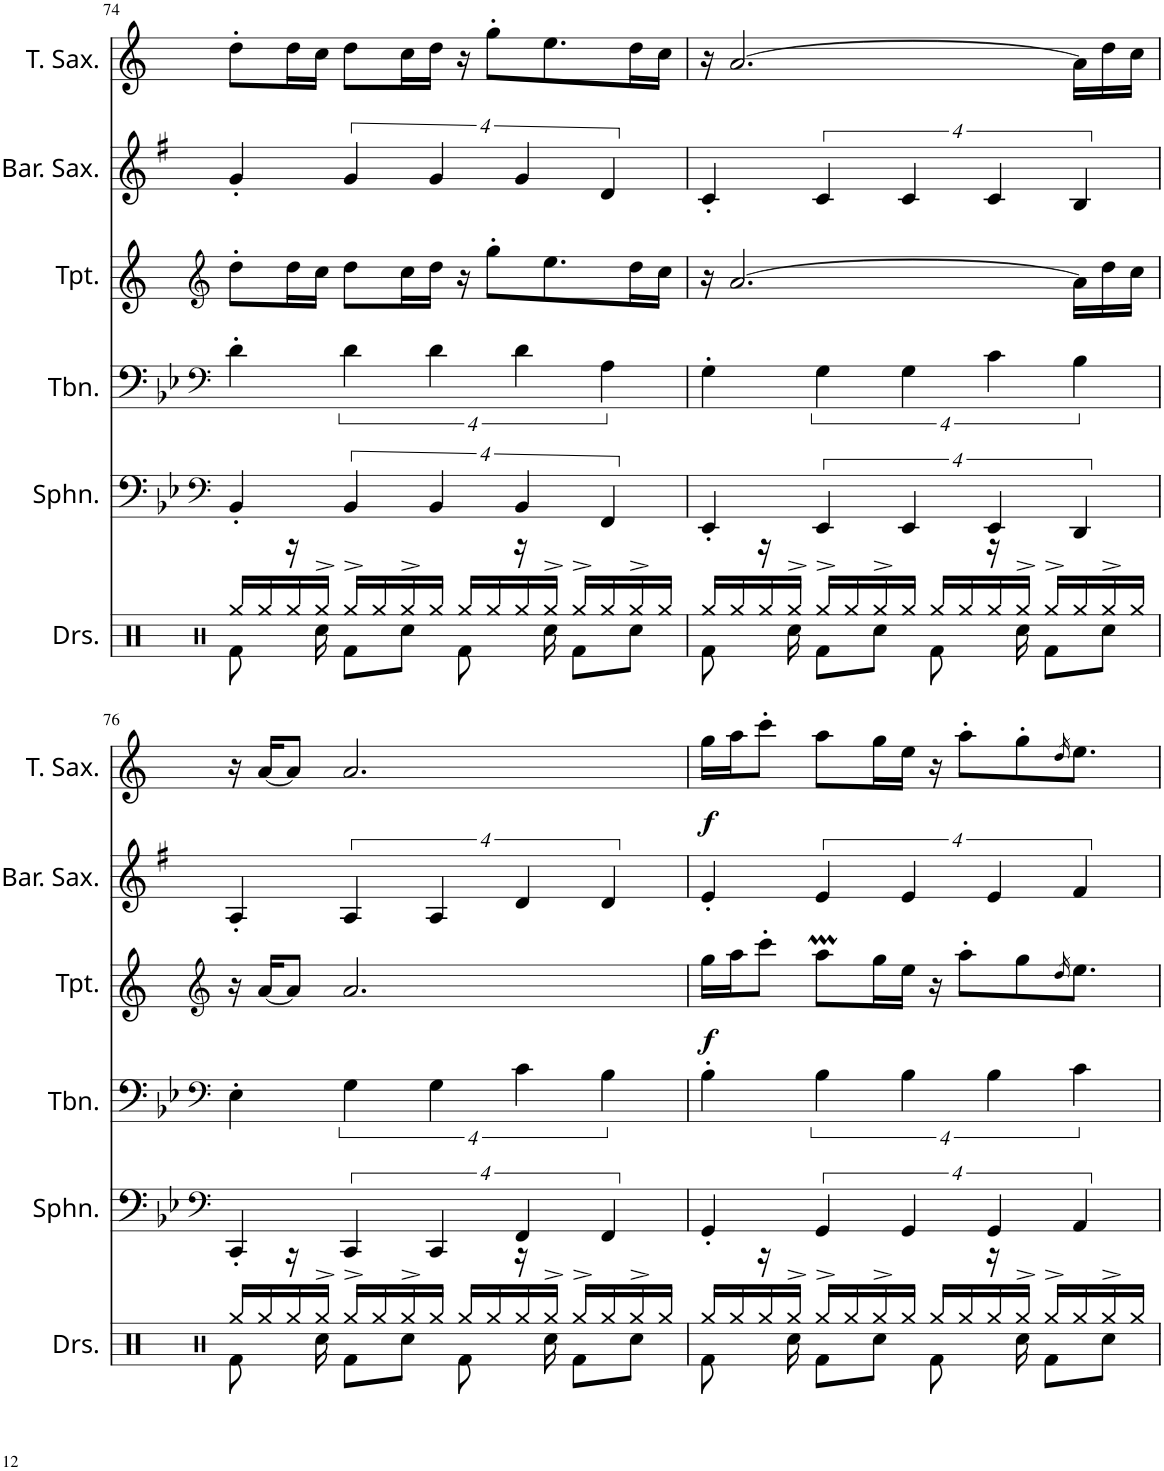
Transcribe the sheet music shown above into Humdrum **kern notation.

**kern	**kern	**kern	**kern	**dynam	**kern	**kern	**dynam
*part6	*part5	*part4	*part3	*part3	*part2	*part1	*part1
*staff6	*staff5	*staff4	*staff3	*staff3	*staff2	*staff1	*staff1
*I"Drumset	*I"Sousaphone	*I"Trombone	*I"Trumpet	*	*I"Baritone Saxophone	*I"Tenor Saxophone	*
*I'Drs.	*I'Sphn.	*I'Tbn.	*I'Tpt.	*	*I'Bar. Sax.	*I'T. Sax.	*
!!LO:PB:g=z
*clefX	*clefF4	*clefF4	*clefG2	*	*clefG2	*clefG2	*
*	*	*	*Trd1c2	*	*Trd12c21	*Trd8c14	*
*k[]	*k[b-e-]	*k[b-e-]	*k[]	*	*k[f#]	*k[]	*
*M4/4	*M4/4	*M4/4	*M4/4	*	*M4/4	*M4/4	*
=74	=74	=74	=74	=74	=74	=74	=74
*^	*	*	*	*	*	*	*
8Rf\	16Rgg/LL	4BB-'/	4d'\	8dd'\L	.	4g'/	8dd'\L	.
.	16Rgg/	.	.	.	.	.	.	.
16r	16Rgg/	.	.	16dd\L	.	.	16dd\L	.
16Rcc\	16Rgg^/JJ	.	.	16cc\JJ	.	.	16cc\JJ	.
8Rf\L	16Rgg^/LL	16%3BB-/	16%3d\	8dd\L	.	16%3g/	8dd\L	.
.	16Rgg/	.	.	.	.	.	.	.
8Rcc\J	16Rgg^/	.	.	16cc\L	.	.	16cc\L	.
.	16Rgg/JJ	16%3BB-/	16%3d\	16dd\JJ	.	16%3g/	16dd\JJ	.
8Rf\	16Rgg/LL	.	.	16r	.	.	16r	.
.	16Rgg/	.	.	8gg'\L	.	.	8gg'\L	.
16r	16Rgg/	16%3BB-/	16%3d\	.	.	16%3g/	.	.
16Rcc\	16Rgg^/JJ	.	.	8.ee\	.	.	8.ee\	.
8Rf\L	16Rgg^/LL	.	.	.	.	.	.	.
.	16Rgg/	16%3FF/	16%3A\	.	.	16%3d/	.	.
8Rcc\J	16Rgg^/	.	.	16dd\L	.	.	16dd\L	.
.	16Rgg/JJ	.	.	16cc\JJ	.	.	16cc\JJ	.
=75	=75	=75	=75	=75	=75	=75	=75	=75
8Rf\	16Rgg/LL	4EE-'/	4G'\	16r	.	4c'/	16r	.
.	16Rgg/	.	.	[2.a/	.	.	[2.a/	.
16r	16Rgg/	.	.	.	.	.	.	.
16Rcc\	16Rgg^/JJ	.	.	.	.	.	.	.
8Rf\L	16Rgg^/LL	16%3EE-/	16%3G\	.	.	16%3c/	.	.
.	16Rgg/	.	.	.	.	.	.	.
8Rcc\J	16Rgg^/	.	.	.	.	.	.	.
.	16Rgg/JJ	16%3EE-/	16%3G\	.	.	16%3c/	.	.
8Rf\	16Rgg/LL	.	.	.	.	.	.	.
.	16Rgg/	.	.	.	.	.	.	.
16r	16Rgg/	16%3EE-/	16%3c\	.	.	16%3c/	.	.
16Rcc\	16Rgg^/JJ	.	.	.	.	.	.	.
8Rf\L	16Rgg^/LL	.	.	.	.	.	.	.
.	16Rgg/	16%3DD/	16%3B-\	16a\LL]	.	16%3B/	16a\LL]	.
8Rcc\J	16Rgg^/	.	.	16dd\	.	.	16dd\	.
.	16Rgg/JJ	.	.	16cc\JJ	.	.	16cc\JJ	.
!!LO:LB:g=z
=76	=76	=76	=76	=76	=76	=76	=76	=76
*clefX	*	*clefF4	*clefF4	*clefG2	*	*	*	*
*	*	*k[b-e-]	*k[b-e-]	*	*	*k[f#]	*	*
8Rf\	16Rgg/LL	4CC'/	4E-'\	16r	.	4A'/	16r	.
.	16Rgg/	.	.	[16a/KL	.	.	[16a/KL	.
16r	16Rgg/	.	.	8a/J]	.	.	8a/J]	.
16Rcc\	16Rgg^/JJ	.	.	.	.	.	.	.
8Rf\L	16Rgg^/LL	16%3CC/	16%3G\	2.a/	.	16%3A/	2.a/	.
.	16Rgg/	.	.	.	.	.	.	.
8Rcc\J	16Rgg^/	.	.	.	.	.	.	.
.	16Rgg/JJ	16%3CC/	16%3G\	.	.	16%3A/	.	.
8Rf\	16Rgg/LL	.	.	.	.	.	.	.
.	16Rgg/	.	.	.	.	.	.	.
16r	16Rgg/	16%3FF/	16%3c\	.	.	16%3d/	.	.
16Rcc\	16Rgg^/JJ	.	.	.	.	.	.	.
8Rf\L	16Rgg^/LL	.	.	.	.	.	.	.
.	16Rgg/	16%3FF/	16%3B-\	.	.	16%3d/	.	.
8Rcc\J	16Rgg^/	.	.	.	.	.	.	.
.	16Rgg/JJ	.	.	.	.	.	.	.
=77	=77	=77	=77	=77	=77	=77	=77	=77
!	!	!	!	!	!LO:DY:b	!	!	!LO:DY:b
8Rf\	16Rgg/LL	4GG'/	4B-'\	16gg\LL	f	4e'/	16gg\LL	f
.	16Rgg/	.	.	16aa\J	.	.	16aa\J	.
16r	16Rgg/	.	.	8ccc'\J	.	.	8ccc'\J	.
16Rcc\	16Rgg^/JJ	.	.	.	.	.	.	.
8Rf\L	16Rgg^/LL	16%3GG/	16%3B-\	8aaM\L	.	16%3e/	8aa\L	.
.	16Rgg/	.	.	.	.	.	.	.
8Rcc\J	16Rgg^/	.	.	16gg\L	.	.	16gg\L	.
.	16Rgg/JJ	16%3GG/	16%3B-\	16ee\JJ	.	16%3e/	16ee\JJ	.
8Rf\	16Rgg/LL	.	.	16r	.	.	16r	.
.	16Rgg/	.	.	8aa'\L	.	.	8aa'\L	.
16r	16Rgg/	16%3GG/	16%3B-\	.	.	16%3e/	.	.
16Rcc\	16Rgg^/JJ	.	.	8gg\	.	.	8gg'\	.
8Rf\L	16Rgg^/LL	.	.	.	.	.	.	.
.	.	.	.	16qdd/	.	.	16qdd/	.
.	16Rgg/	16%3AA/	16%3c\	8.ee\J	.	16%3f#/	8.ee\J	.
8Rcc\J	16Rgg^/	.	.	.	.	.	.	.
.	16Rgg/JJ	.	.	.	.	.	.	.
*v	*v	*	*	*	*	*	*	*
=	=	=	=	=	=	=	=
*-	*-	*-	*-	*-	*-	*-	*-
